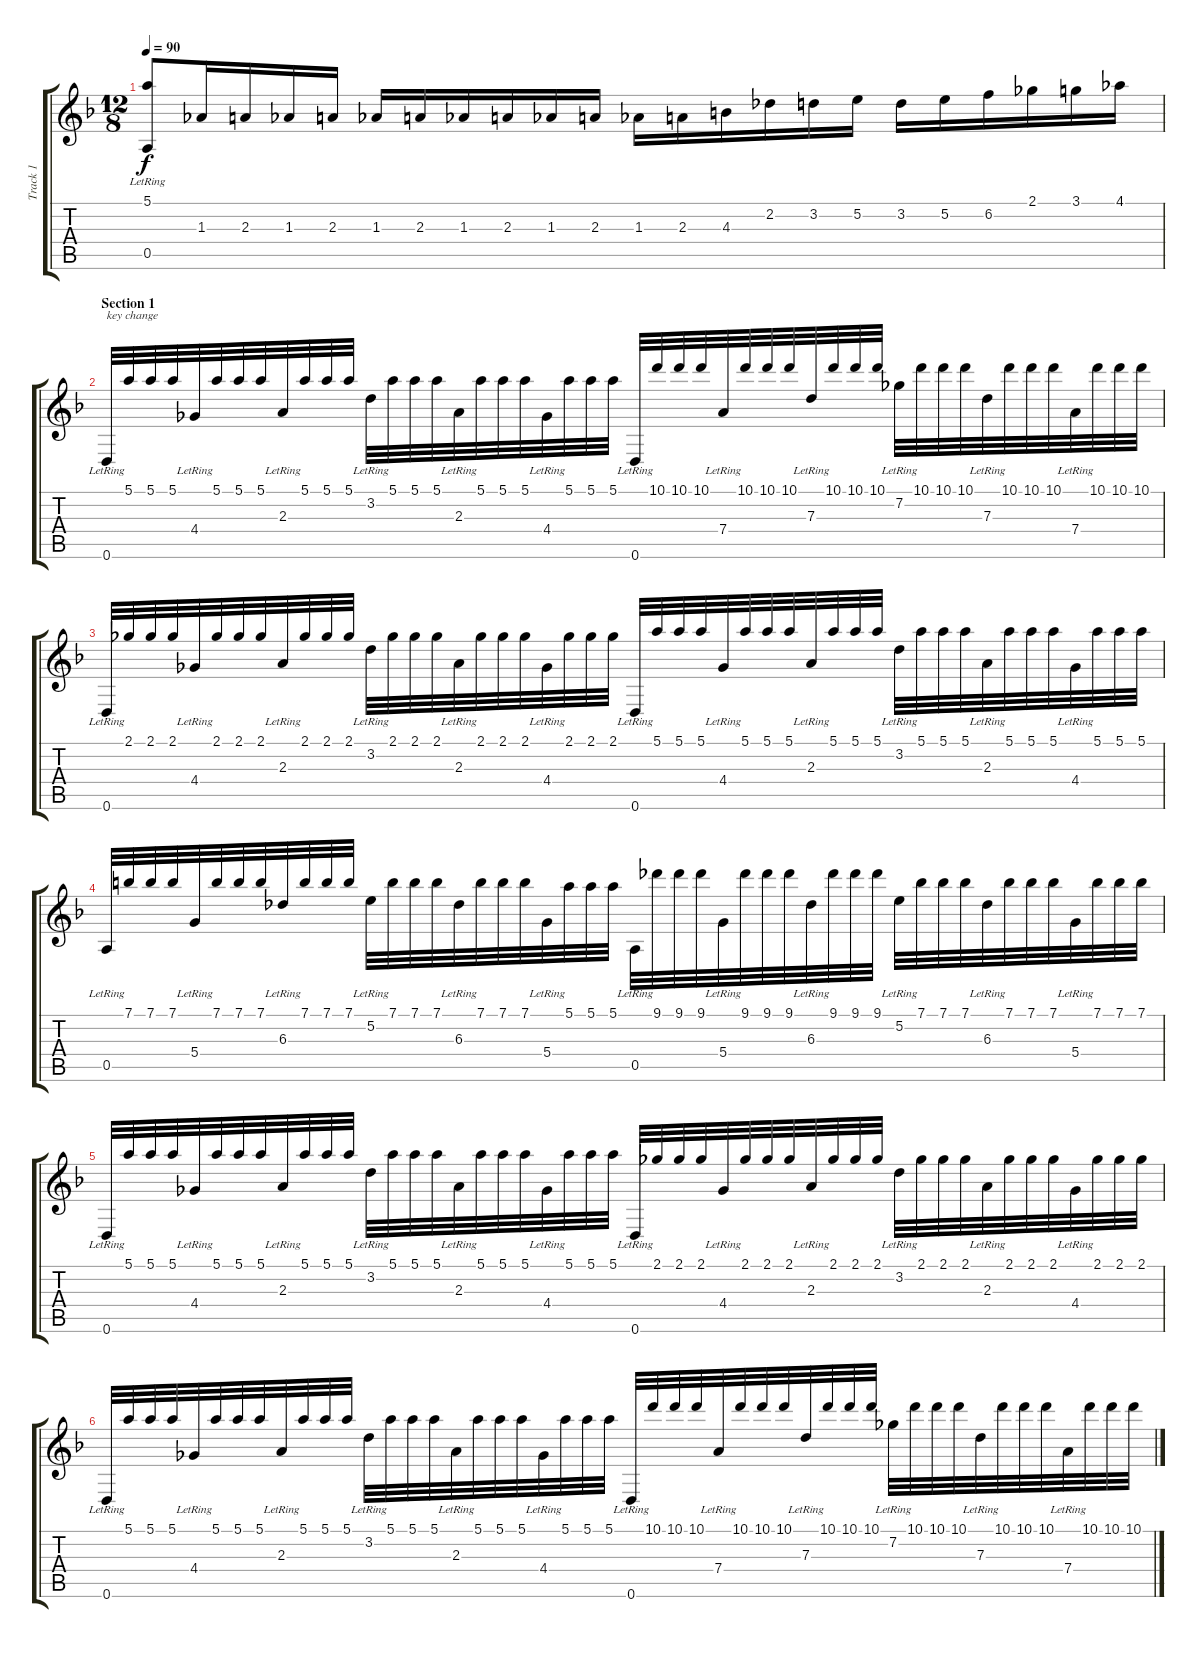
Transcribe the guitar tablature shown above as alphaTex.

\track ("Track 1" "Track 1") {instrument acousticguitarnylon}
\staff {score tabs}
\tuning (E4 B3 G3 D3 A2 D2) {hide}
\ts (12 8)
\tempo 90
\clef g2
\ks dminor
(5.1 0.5{lr}).8{dy f} 1.3.16 2.3.16 1.3.16 2.3.16 1.3.16 2.3.16 1.3.16 2.3.16 1.3.16 2.3.16 1.3.16 2.3.16 4.3.16 2.2.16 3.2.16 5.2.16 3.2.16 5.2.16 6.2.16 2.1.16 3.1.16 4.1.16 |
\section ("" "Section 1")
0.6{lr}.32{txt "key change"} 5.1.32 5.1.32 5.1.32 4.4{lr}.32 5.1.32 5.1.32 5.1.32 2.3{lr}.32 5.1.32 5.1.32 5.1.32 3.2{lr}.32 5.1.32 5.1.32 5.1.32 2.3{lr}.32 5.1.32 5.1.32 5.1.32 4.4{lr}.32 5.1.32 5.1.32 5.1.32 0.6{lr}.32 10.1.32 10.1.32 10.1.32 7.4{lr}.32 10.1.32 10.1.32 10.1.32 7.3{lr}.32 10.1.32 10.1.32 10.1.32 7.2{lr}.32 10.1.32 10.1.32 10.1.32 7.3{lr}.32 10.1.32 10.1.32 10.1.32 7.4{lr}.32 10.1.32 10.1.32 10.1.32 |
0.6{lr}.32 2.1.32 2.1.32 2.1.32 4.4{lr}.32 2.1.32 2.1.32 2.1.32 2.3{lr}.32 2.1.32 2.1.32 2.1.32 3.2{lr}.32 2.1.32 2.1.32 2.1.32 2.3{lr}.32 2.1.32 2.1.32 2.1.32 4.4{lr}.32 2.1.32 2.1.32 2.1.32 0.6{lr}.32 5.1.32 5.1.32 5.1.32 4.4{lr}.32 5.1.32 5.1.32 5.1.32 2.3{lr}.32 5.1.32 5.1.32 5.1.32 3.2{lr}.32 5.1.32 5.1.32 5.1.32 2.3{lr}.32 5.1.32 5.1.32 5.1.32 4.4{lr}.32 5.1.32 5.1.32 5.1.32 |
0.5{lr}.32 7.1.32 7.1.32 7.1.32 5.4{lr}.32 7.1.32 7.1.32 7.1.32 6.3{lr}.32 7.1.32 7.1.32 7.1.32 5.2{lr}.32 7.1.32 7.1.32 7.1.32 6.3{lr}.32 7.1.32 7.1.32 7.1.32 5.4{lr}.32 5.1.32 5.1.32 5.1.32 0.5{lr}.32 9.1.32 9.1.32 9.1.32 5.4{lr}.32 9.1.32 9.1.32 9.1.32 6.3{lr}.32 9.1.32 9.1.32 9.1.32 5.2{lr}.32 7.1.32 7.1.32 7.1.32 6.3{lr}.32 7.1.32 7.1.32 7.1.32 5.4{lr}.32 7.1.32 7.1.32 7.1.32 |
0.6{lr}.32 5.1.32 5.1.32 5.1.32 4.4{lr}.32 5.1.32 5.1.32 5.1.32 2.3{lr}.32 5.1.32 5.1.32 5.1.32 3.2{lr}.32 5.1.32 5.1.32 5.1.32 2.3{lr}.32 5.1.32 5.1.32 5.1.32 4.4{lr}.32 5.1.32 5.1.32 5.1.32 0.6{lr}.32 2.1.32 2.1.32 2.1.32 4.4{lr}.32 2.1.32 2.1.32 2.1.32 2.3{lr}.32 2.1.32 2.1.32 2.1.32 3.2{lr}.32 2.1.32 2.1.32 2.1.32 2.3{lr}.32 2.1.32 2.1.32 2.1.32 4.4{lr}.32 2.1.32 2.1.32 2.1.32 |
0.6{lr}.32 5.1.32 5.1.32 5.1.32 4.4{lr}.32 5.1.32 5.1.32 5.1.32 2.3{lr}.32 5.1.32 5.1.32 5.1.32 3.2{lr}.32 5.1.32 5.1.32 5.1.32 2.3{lr}.32 5.1.32 5.1.32 5.1.32 4.4{lr}.32 5.1.32 5.1.32 5.1.32 0.6{lr}.32 10.1.32 10.1.32 10.1.32 7.4{lr}.32 10.1.32 10.1.32 10.1.32 7.3{lr}.32 10.1.32 10.1.32 10.1.32 7.2{lr}.32 10.1.32 10.1.32 10.1.32 7.3{lr}.32 10.1.32 10.1.32 10.1.32 7.4{lr}.32 10.1.32 10.1.32 10.1.32
